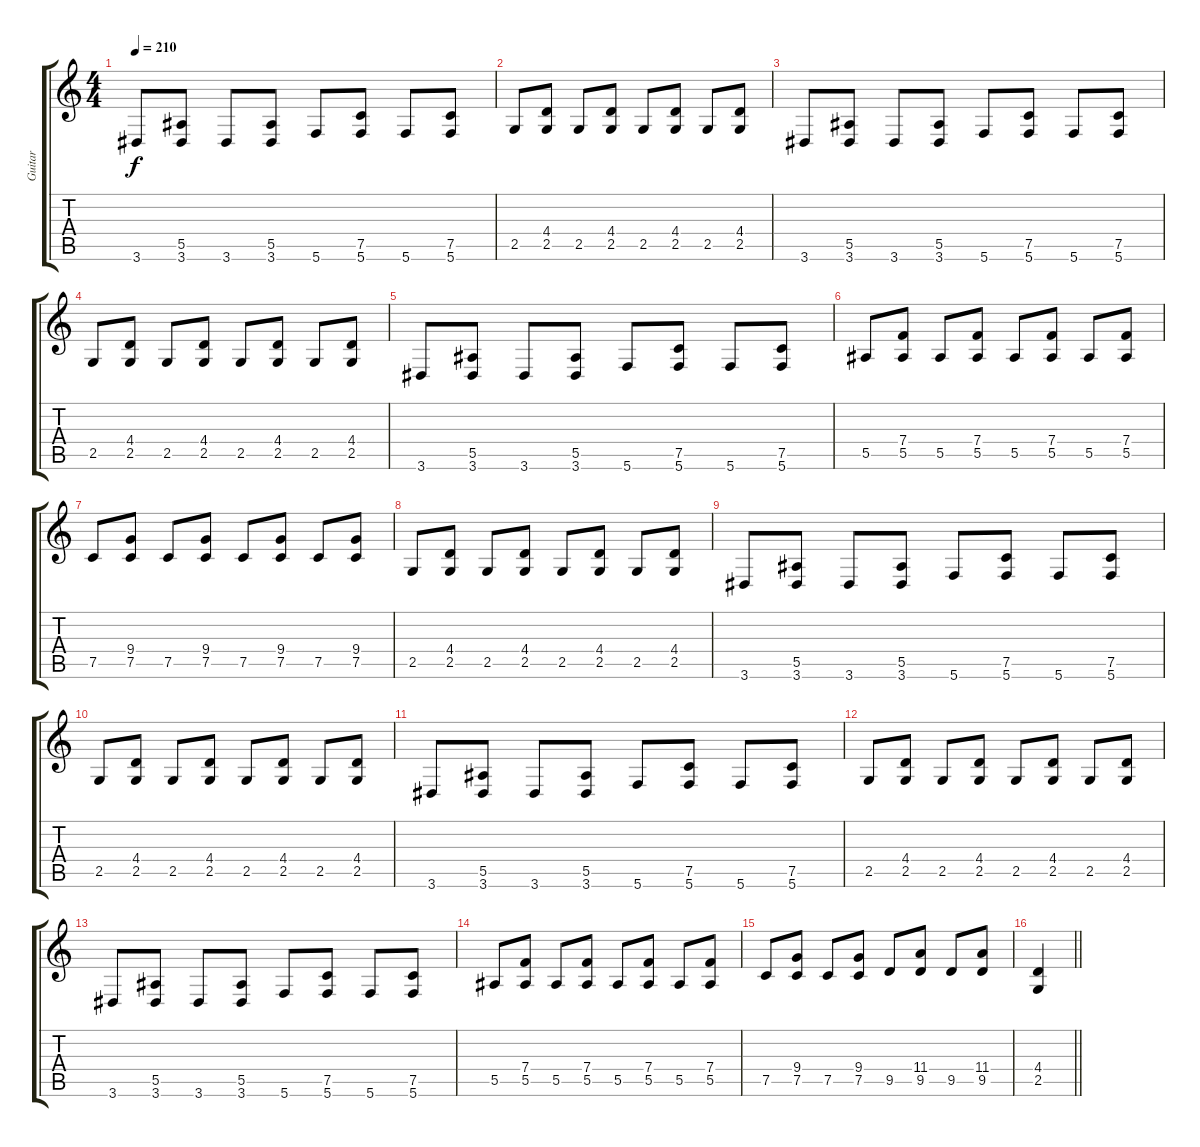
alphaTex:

\track ("Guitar" "Guitar") {instrument distortionguitar}
\staff {score tabs}
\tuning (C4 G3 Eb3 Bb2 F2 C2) {hide}
\ts (4 4)
\tempo 210
\clef g2
\ks c
3.6.8{dy f} (5.5 3.6).8 3.6.8 (5.5 3.6).8 5.6.8 (7.5 5.6).8 5.6.8 (7.5 5.6).8 |
2.5.8 (4.4 2.5).8 2.5.8 (4.4 2.5).8 2.5.8 (4.4 2.5).8 2.5.8 (4.4 2.5).8 |
3.6.8 (5.5 3.6).8 3.6.8 (5.5 3.6).8 5.6.8 (7.5 5.6).8 5.6.8 (7.5 5.6).8 |
2.5.8 (4.4 2.5).8 2.5.8 (4.4 2.5).8 2.5.8 (4.4 2.5).8 2.5.8 (4.4 2.5).8 |
3.6.8 (5.5 3.6).8 3.6.8 (5.5 3.6).8 5.6.8 (7.5 5.6).8 5.6.8 (7.5 5.6).8 |
5.5.8 (7.4 5.5).8 5.5.8 (7.4 5.5).8 5.5.8 (7.4 5.5).8 5.5.8 (7.4 5.5).8 |
7.5.8 (9.4 7.5).8 7.5.8 (9.4 7.5).8 7.5.8 (9.4 7.5).8 7.5.8 (9.4 7.5).8 |
2.5.8 (4.4 2.5).8 2.5.8 (4.4 2.5).8 2.5.8 (4.4 2.5).8 2.5.8 (4.4 2.5).8 |
3.6.8 (5.5 3.6).8 3.6.8 (5.5 3.6).8 5.6.8 (7.5 5.6).8 5.6.8 (7.5 5.6).8 |
2.5.8 (4.4 2.5).8 2.5.8 (4.4 2.5).8 2.5.8 (4.4 2.5).8 2.5.8 (4.4 2.5).8 |
3.6.8 (5.5 3.6).8 3.6.8 (5.5 3.6).8 5.6.8 (7.5 5.6).8 5.6.8 (7.5 5.6).8 |
2.5.8 (4.4 2.5).8 2.5.8 (4.4 2.5).8 2.5.8 (4.4 2.5).8 2.5.8 (4.4 2.5).8 |
3.6.8 (5.5 3.6).8 3.6.8 (5.5 3.6).8 5.6.8 (7.5 5.6).8 5.6.8 (7.5 5.6).8 |
5.5.8 (7.4 5.5).8 5.5.8 (7.4 5.5).8 5.5.8 (7.4 5.5).8 5.5.8 (7.4 5.5).8 |
7.5.8 (9.4 7.5).8 7.5.8 (9.4 7.5).8 9.5.8 (11.4 9.5).8 9.5.8 (11.4 9.5).8 |
\barLineRight lightlight
(4.4 2.5).4
